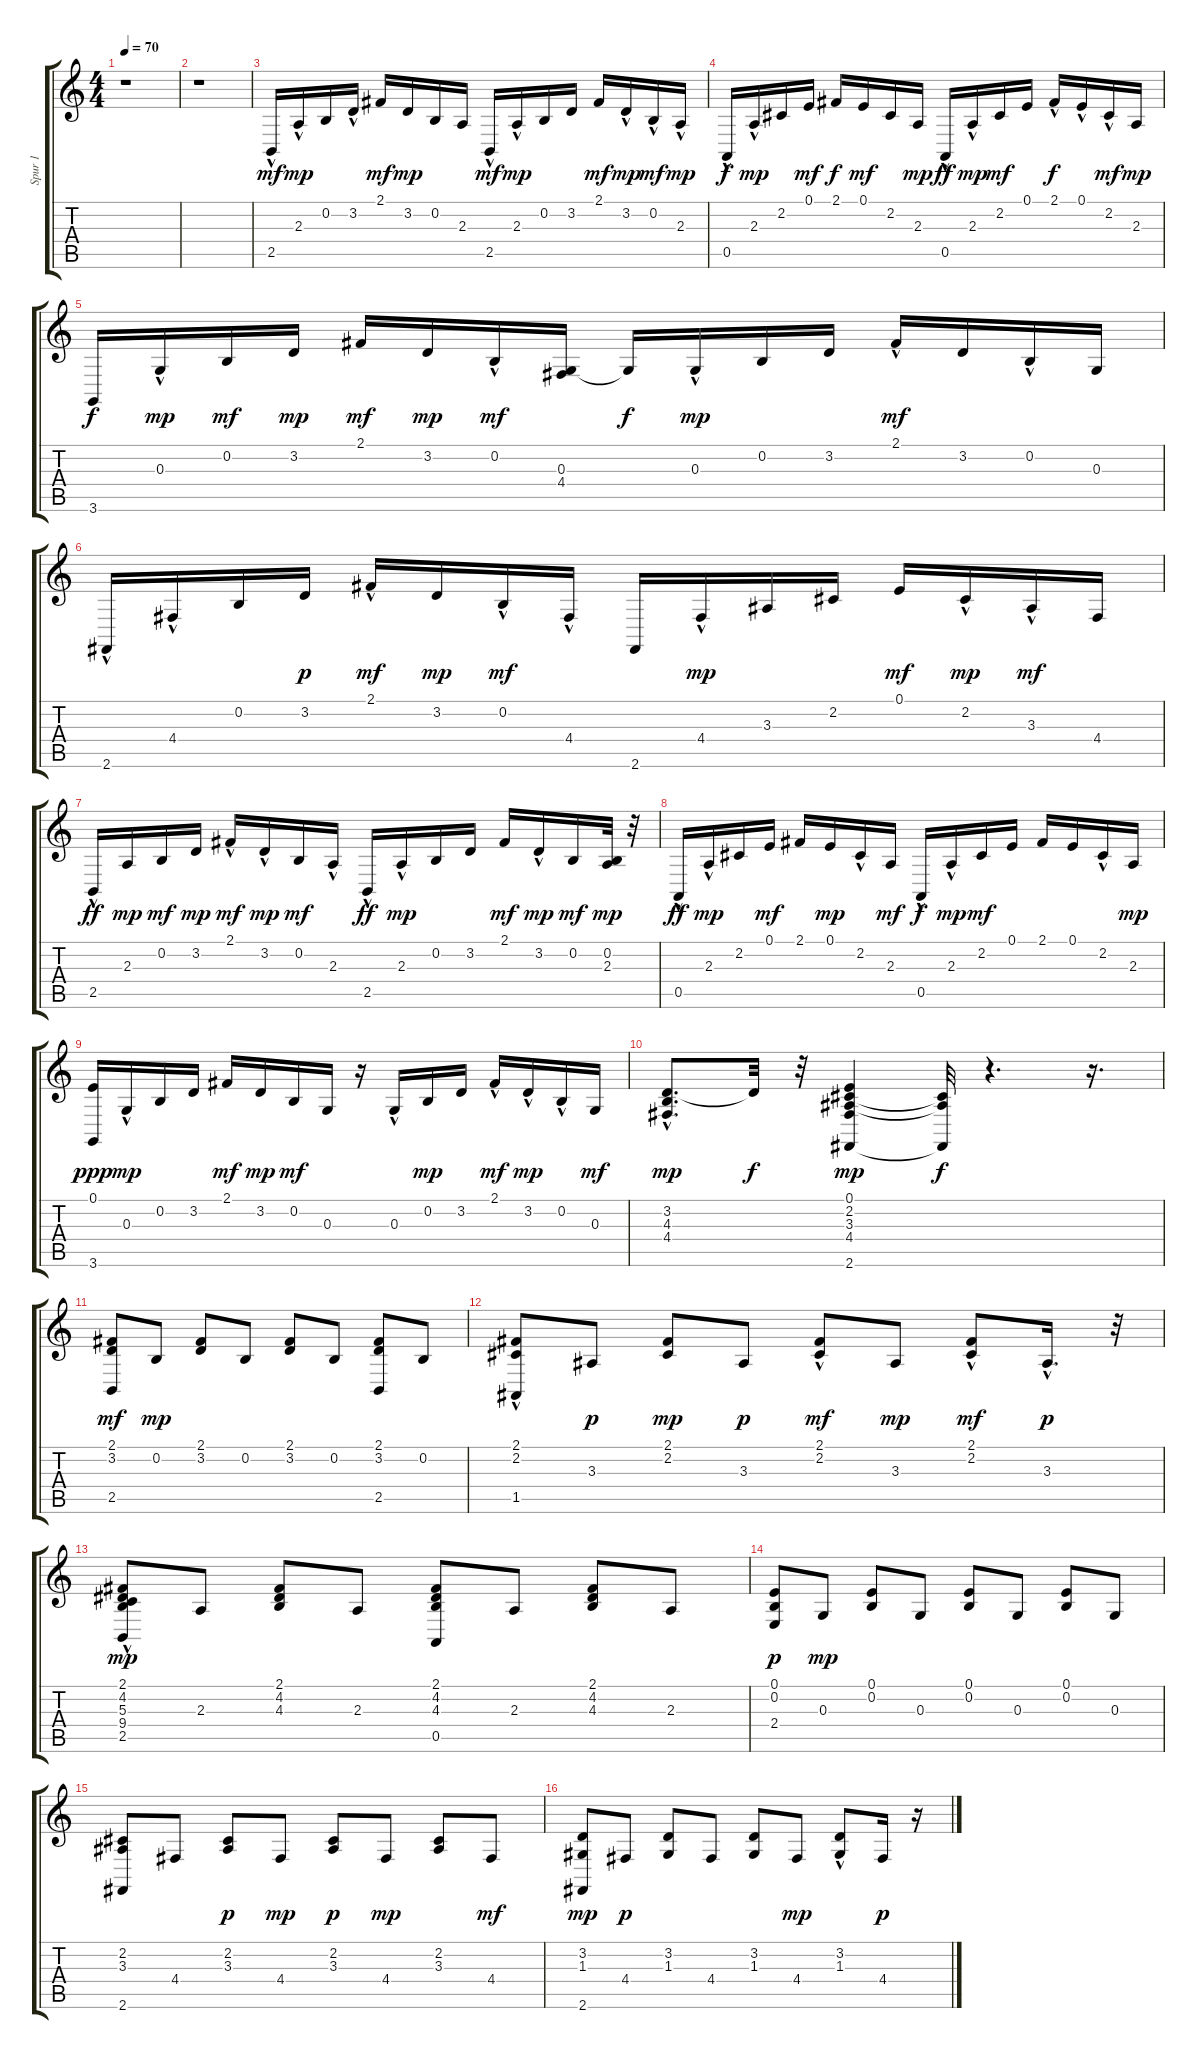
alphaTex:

\track ("Spur 1" "Spur 1") {instrument acousticgrandpiano}
\staff {score tabs}
\tuning (E4 B3 G3 D3 A2 E2) {hide}
\ts (4 4)
\tempo 70
\clef g2
\ks c
r.1{dy mf instrument acousticgrandpiano} |
r.1 |
2.5{hac}.16{balance 8 instrument acousticgrandpiano} 2.3{hac}.16{dy mp} 0.2.16 3.2{hac}.16 2.1.16{dy mf} 3.2.16{dy mp} 0.2.16 2.3.16 2.5{hac}.16{dy mf} 2.3{hac}.16{dy mp} 0.2.16 3.2.16 2.1.16{dy mf} 3.2{hac}.16{dy mp} 0.2{hac}.16{dy mf} 2.3{hac}.16{dy mp} |
0.5{hac}.16{dy f} 2.3{hac}.16{dy mp} 2.2.16 0.1.16{dy mf} 2.1.16{dy f} 0.1.16{dy mf} 2.2.16 2.3.16{dy mp} 0.5{hac}.16{dy ff} 2.3{hac}.16{dy mp} 2.2.16{dy mf} 0.1.16 2.1{hac}.16{dy f} 0.1{hac}.16 2.2{hac}.16{dy mf} 2.3.16{dy mp} |
3.6.16{dy f} 0.3{hac}.16{dy mp} 0.2.16{dy mf} 3.2.16{dy mp} 2.1.16{dy mf} 3.2.16{dy mp} 0.2{hac}.16{dy mf} (0.3 4.4).16 0.3{t}.16{dy f} 0.3{hac}.16{dy mp} 0.2.16 3.2.16 2.1{hac}.16{dy mf} 3.2.16 0.2{hac}.16 0.3.16 |
2.6{hac}.16 4.4{hac}.16 0.2.16 3.2.16{dy p} 2.1{hac}.16{dy mf} 3.2.16{dy mp} 0.2{hac}.16{dy mf} 4.4{hac}.16 2.6.16 4.4{hac}.16{dy mp} 3.3.16 2.2.16 0.1.16{dy mf} 2.2{hac}.16{dy mp} 3.3{hac}.16{dy mf} 4.4.16 |
2.5{hac}.16{dy ff} 2.3.16{dy mp} 0.2.16{dy mf} 3.2.16{dy mp} 2.1{hac}.16{dy mf} 3.2{hac}.16{dy mp} 0.2.16{dy mf} 2.3{hac}.16 2.5{hac}.16{dy ff} 2.3{hac}.16{dy mp} 0.2.16 3.2.16 2.1.16{dy mf} 3.2{hac}.16{dy mp} 0.2.16{dy mf} (0.2 2.3).32{dy mp} r.32 |
0.5{hac}.16{dy ff} 2.3{hac}.16{dy mp} 2.2.16 0.1.16{dy mf} 2.1.16 0.1.16{dy mp} 2.2{hac}.16 2.3.16{dy mf} 0.5{hac}.16{dy f} 2.3{hac}.16{dy mp} 2.2.16{dy mf} 0.1.16 2.1.16 0.1.16 2.2{hac}.16 2.3.16{dy mp} |
(0.1 3.6).16{dy ppp} 0.3{hac}.16{dy mp} 0.2.16 3.2.16 2.1.16{dy mf} 3.2.16{dy mp} 0.2.16{dy mf} 0.3.16 r.16 0.3{hac}.16 0.2.16{dy mp} 3.2.16 2.1{hac}.16{dy mf} 3.2{hac}.16{dy mp} 0.2{hac}.16 0.3.16{dy mf} |
(3.2{hac} 4.3 4.4{hac}).8{d dy mp} 3.2{t}.32{dy f} r.32 (0.1 2.2 3.3 4.4 2.6).4{dy mp} (2.2{t} 3.3{t} 2.6{t}).32{dy f} r.4{d} r.16{d} |
(2.1 3.2 2.5).8{dy mf} 0.2.8{dy mp} (2.1 3.2).8 0.2.8 (2.1 3.2).8 0.2.8 (2.1 3.2 2.5).8 0.2.8 |
(2.1 2.2 1.5{hac}).8 3.3.8{dy p} (2.1 2.2).8{dy mp} 3.3.8{dy p} (2.1{hac} 2.2).8{dy mf} 3.3.8{dy mp} (2.1{hac} 2.2).8{dy mf} 3.3{hac}.16{d dy p} r.32 |
(2.1 4.2 5.3{hac} 9.4 2.5).8{dy mp} 2.3.8 (2.1 4.2 4.3).8 2.3.8 (2.1 4.2 4.3 0.5).8 2.3.8 (2.1 4.2 4.3).8 2.3.8 |
(0.1 0.2 2.4).8{dy p} 0.3.8{dy mp} (0.1 0.2).8 0.3.8 (0.1 0.2).8 0.3.8 (0.1 0.2).8 0.3.8 |
(2.2 3.3 2.6).8 4.4.8 (2.2 3.3).8{dy p} 4.4.8{dy mp} (2.2 3.3).8{dy p} 4.4.8{dy mp} (2.2 3.3).8 4.4.8{dy mf} |
(3.2 1.3 2.6).8{dy mp} 4.4.8{dy p} (3.2 1.3).8 4.4.8 (3.2 1.3).8 4.4.8{dy mp} (3.2 1.3{hac}).8 4.4.16{dy p} r.16
